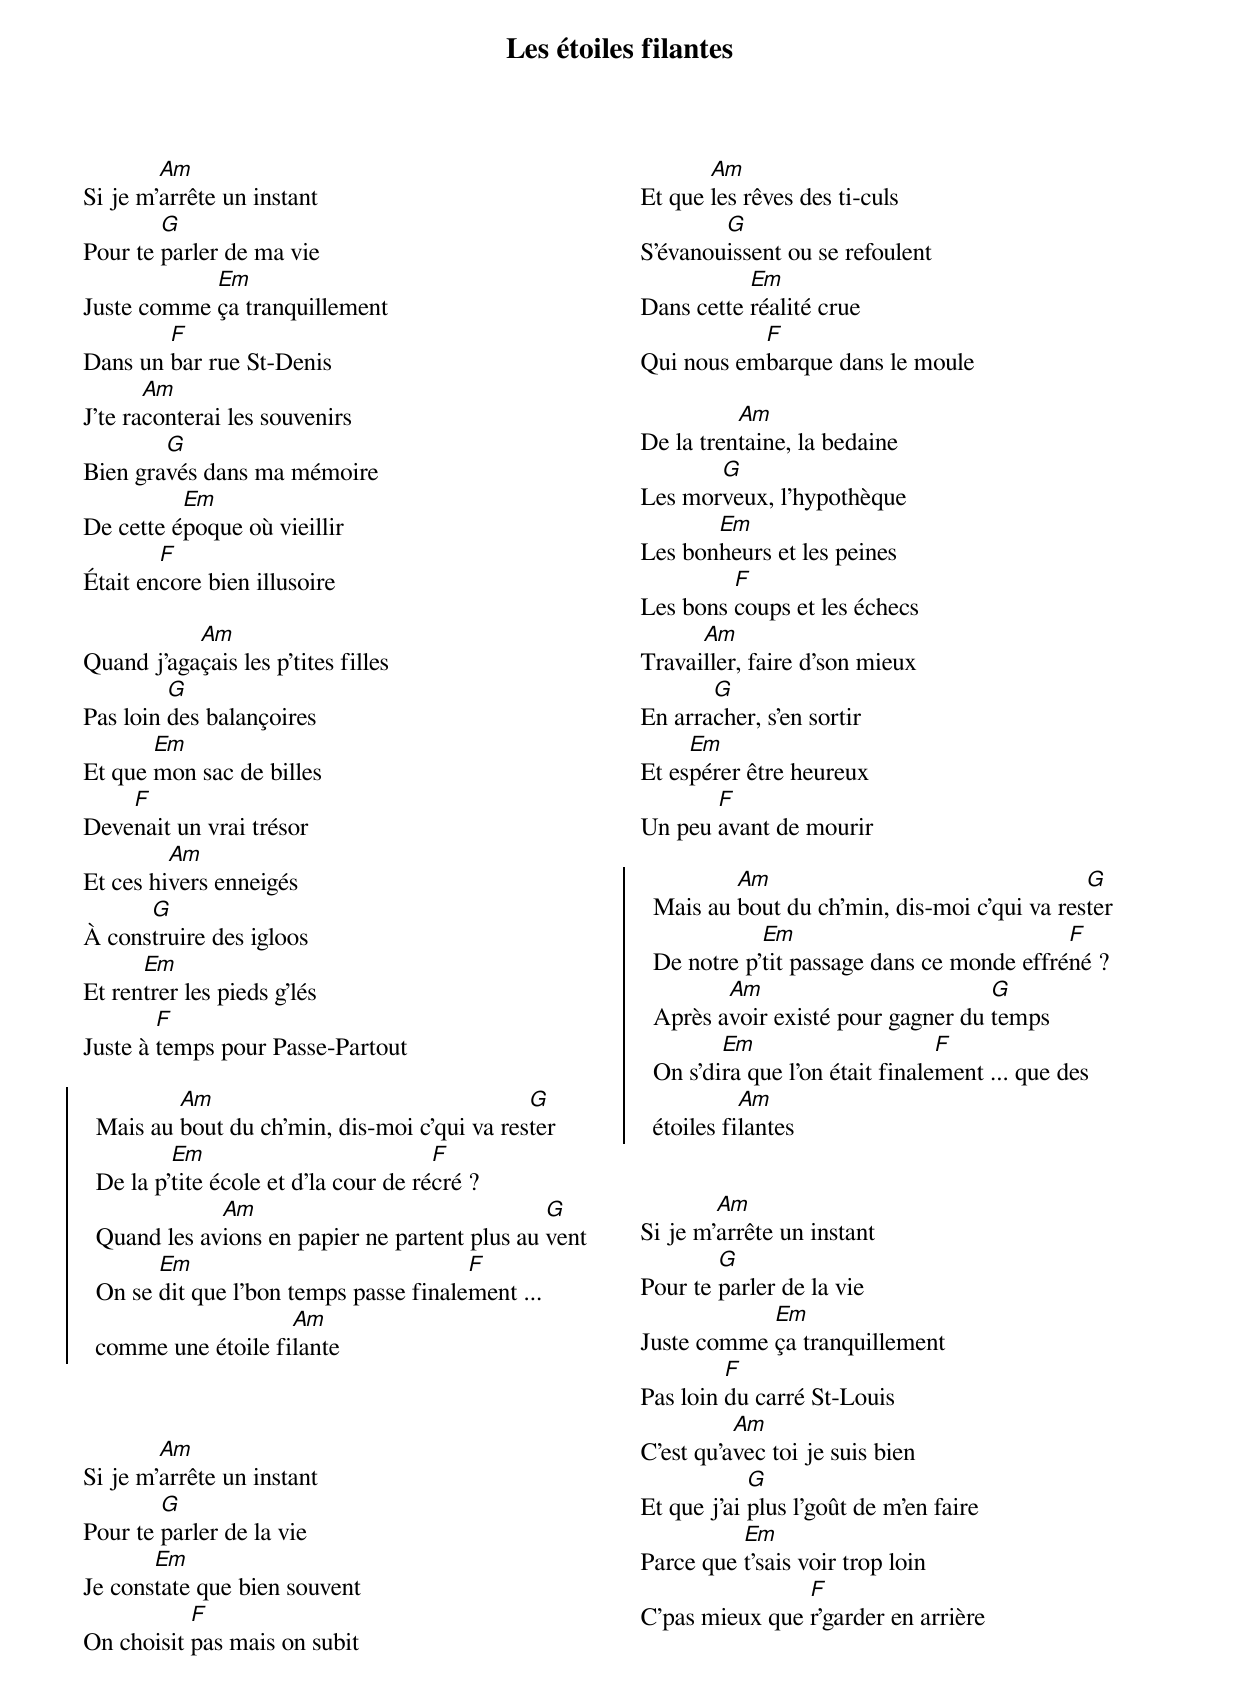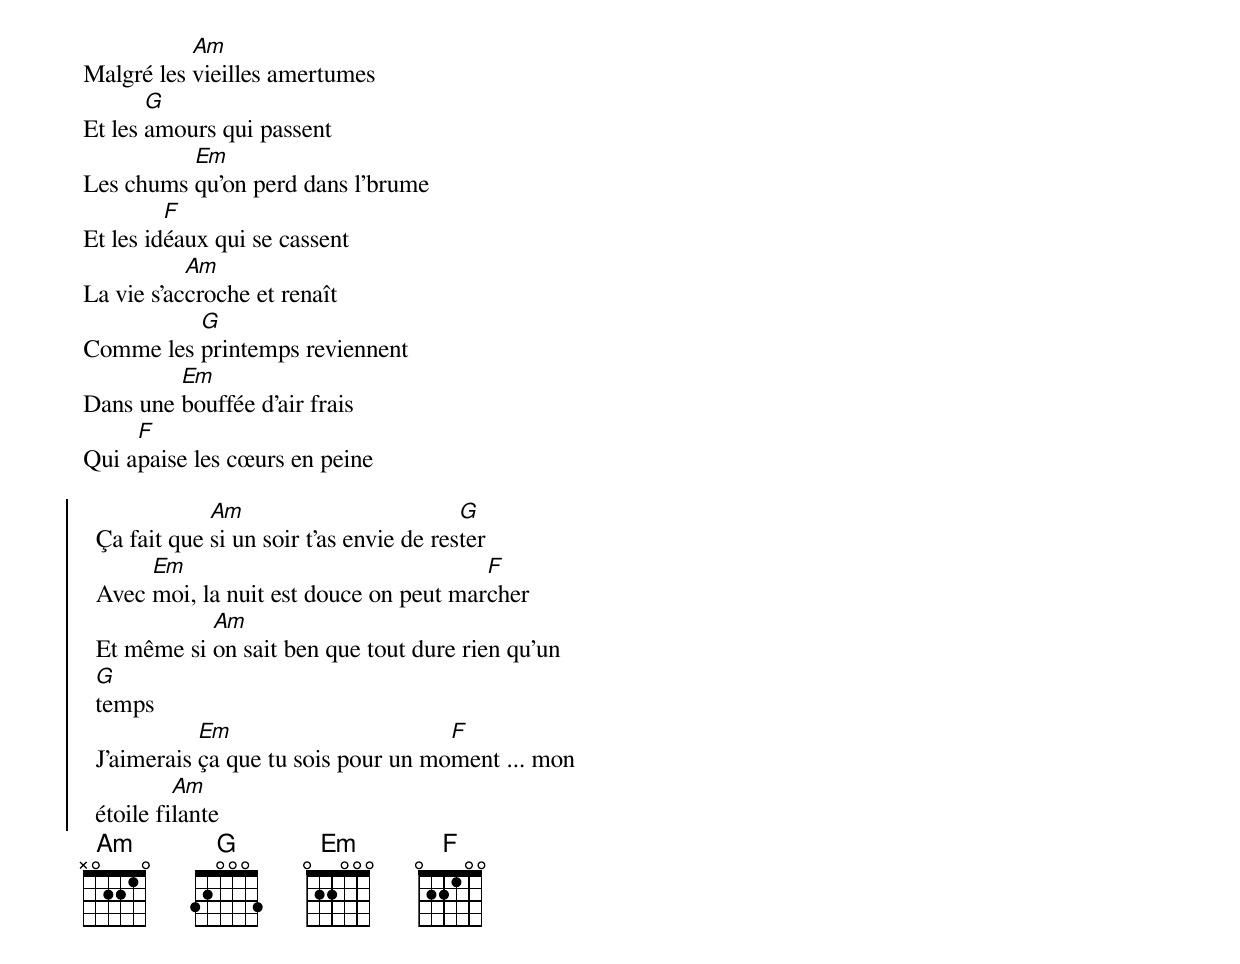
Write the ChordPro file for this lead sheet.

{title: Les étoiles filantes}
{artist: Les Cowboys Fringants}
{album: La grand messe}
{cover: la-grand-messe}
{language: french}
{columns: 2}
{define: Am frets X 0 2 2 1 0}
{define: G frets 3 2 0 0 0 3}
{define: Em frets 0 2 2 0 0 0}
{define: F base-fret 1 frets 0 2 2 1 0 0}
{define: Am frets 2 0 0 0}
{define: G frets 0 2 3 2}
{define: Em frets 0 4 3 2}
{define: F frets 2 0 1 0}

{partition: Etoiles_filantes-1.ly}


Si je m'[Am]arrête un instant
Pour te [G]parler de ma vie
Juste comme [Em]ça tranquillement
Dans un [F]bar rue St-Denis
J'te ra[Am]conterai les souvenirs
Bien gra[G]vés dans ma mémoire
De cette é[Em]poque où vieillir
Était en[F]core bien illusoire

Quand j'aga[Am]çais les p'tites filles
Pas loin [G]des balançoires
Et que [Em]mon sac de billes
Deve[F]nait un vrai trésor
Et ces hi[Am]vers enneigés
À cons[G]truire des igloos
Et ren[Em]trer les pieds g'lés
Juste à [F]temps pour Passe-Partout

{start_of_chorus}
  Mais au [Am]bout du ch'min, dis-moi c'qui va res[G]ter
  De la p'[Em]tite école et d'la cour de ré[F]cré ?
  Quand les av[Am]ions en papier ne partent plus au [G]vent
  On se [Em]dit que l'bon temps passe finale[F]ment ... comme une étoile fi[Am]lante
{end_of_chorus}

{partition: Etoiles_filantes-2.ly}


Si je m'[Am]arrête un instant
Pour te [G]parler de la vie
Je cons[Em]tate que bien souvent
On choisit [F]pas mais on subit
Et que [Am]les rêves des ti-culs
S'évanou[G]issent ou se refoulent
Dans cette [Em]réalité crue
Qui nous em[F]barque dans le moule

De la tren[Am]taine, la bedaine
Les mor[G]veux, l'hypothèque
Les bon[Em]heurs et les peines
Les bons [F]coups et les échecs
Travai[Am]ller, faire d'son mieux
En arra[G]cher, s'en sortir
Et es[Em]pérer être heureux
Un peu [F]avant de mourir

{start_of_chorus}
  Mais au [Am]bout du ch'min, dis-moi c'qui va res[G]ter
  De notre p'[Em]tit passage dans ce monde effré[F]né ?
  Après a[Am]voir existé pour gagner du [G]temps
  On s'di[Em]ra que l'on était finale[F]ment ... que des étoiles fi[Am]lantes
{end_of_chorus}


Si je m'[Am]arrête un instant
Pour te [G]parler de la vie
Juste comme [Em]ça tranquillement
Pas loin [F]du carré St-Louis
C'est qu'a[Am]vec toi je suis bien
Et que j'ai [G]plus l'goût de m'en faire
Parce que [Em]t'sais voir trop loin
C'pas mieux que [F]r'garder en arrière

Malgré les [Am]vieilles amertumes
Et les [G]amours qui passent
Les chums [Em]qu'on perd dans l'brume
Et les id[F]éaux qui se cassent
La vie s'ac[Am]croche et renaît
Comme les [G]printemps reviennent
Dans une [Em]bouffée d'air frais
Qui a[F]paise les cœurs en peine

{start_of_chorus}
  Ça fait que [Am]si un soir t'as envie de res[G]ter
  Avec [Em]moi, la nuit est douce on peut mar[F]cher
  Et même si [Am]on sait ben que tout dure rien qu'un [G]temps
  J'aimerais [Em]ça que tu sois pour un mo[F]ment ... mon étoile fi[Am]lante
{end_of_chorus}
